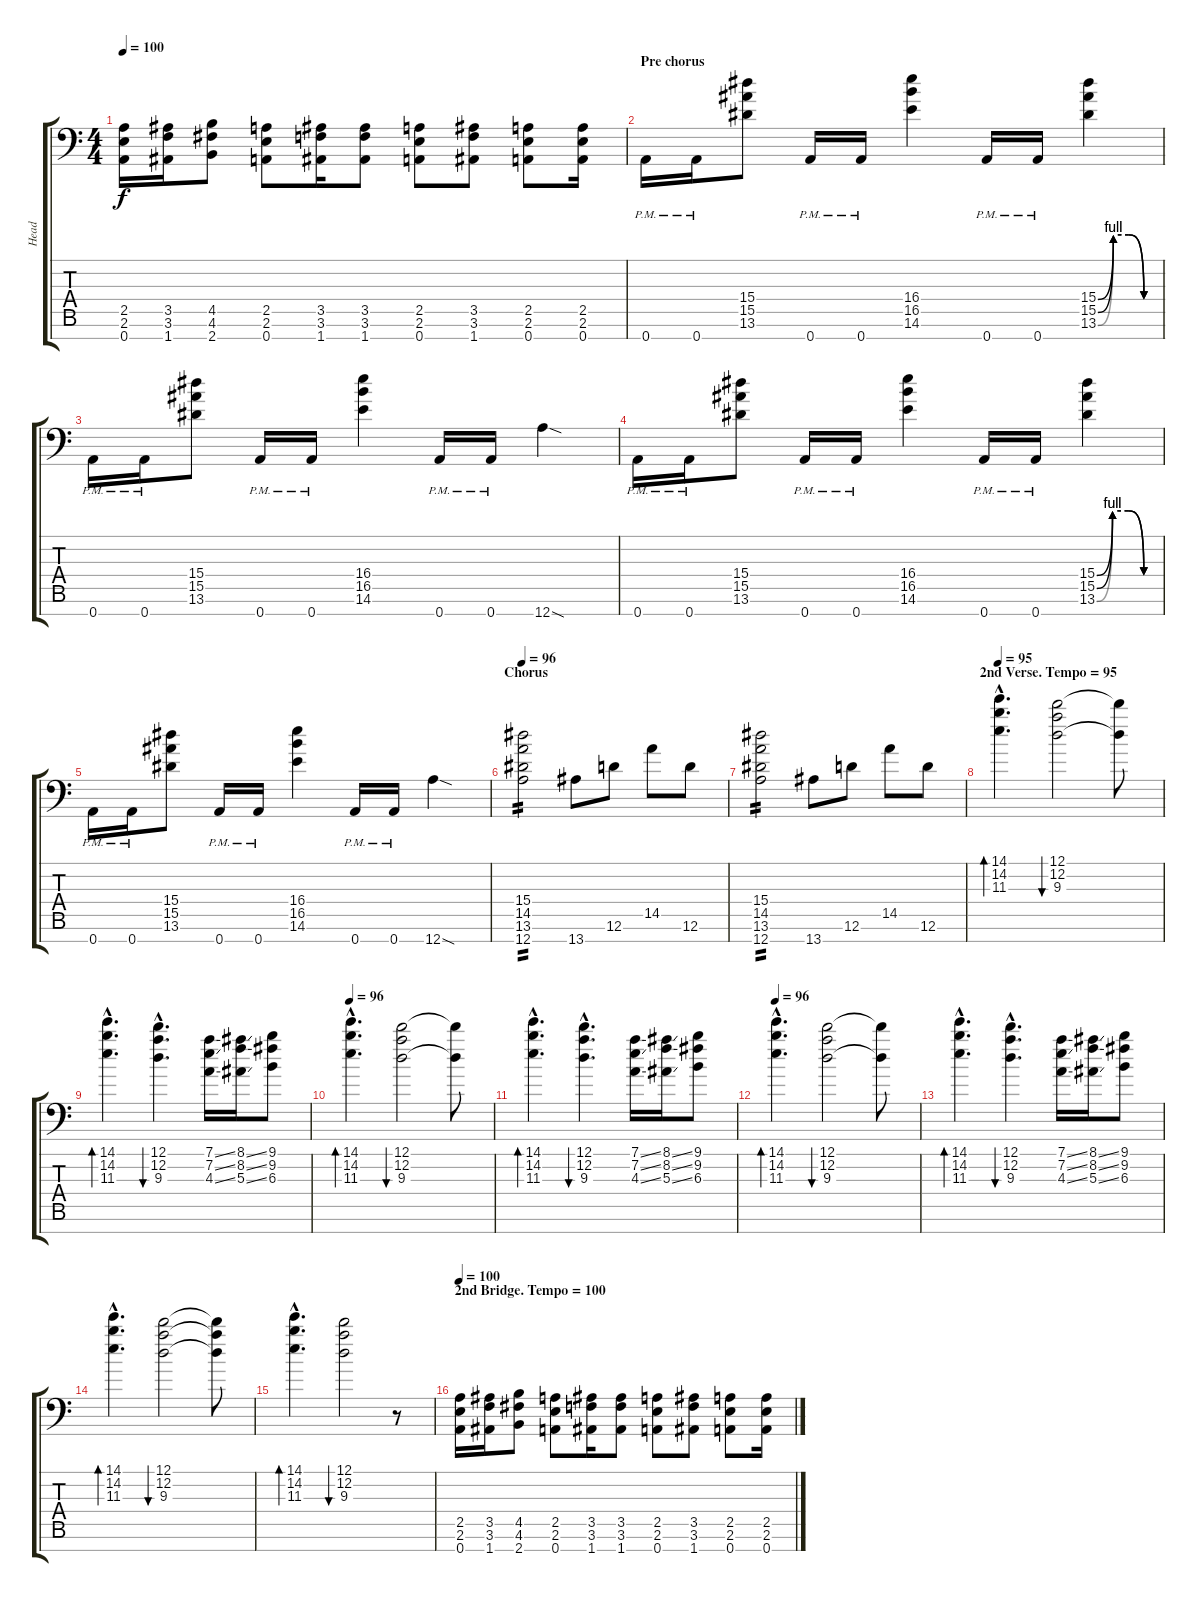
\track ("Head" "Head") {instrument distortionguitar}
\staff {score tabs}
\tuning (D4 A3 F3 C3 G2 D2 A1) {hide}
\ts (4 4)
\tempo 100
\clef f4
\ks c
(2.5 2.6 0.7).16{dy f} (3.5 3.6 1.7).16 (4.5 4.6 2.7).8 (2.5 2.6 0.7).8 (3.5 3.6 1.7).16 (3.5 3.6 1.7).8 (2.5 2.6 0.7).8 (3.5 3.6 1.7).8 (2.5 2.6 0.7).8 (2.5 2.6 0.7).16 |
\section ("" "Pre chorus")
0.7{pm}.16 0.7{pm}.16 (15.4 15.5 13.6).8 0.7{pm}.16 0.7{pm}.16 (16.4 16.5 14.6).4 0.7{pm}.16 0.7{pm}.16 (15.4{be (custom 0 0 15 4 30 4 45 0 60 0)} 15.5{be (custom 0 0 15 4 30 4 45 0 60 0)} 13.6{be (custom 0 0 15 4 30 4 45 0 60 0)}).4 |
0.7{pm}.16 0.7{pm}.16 (15.4 15.5 13.6).8 0.7{pm}.16 0.7{pm}.16 (16.4 16.5 14.6).4 0.7{pm}.16 0.7{pm}.16 12.7{sod}.4 |
0.7{pm}.16 0.7{pm}.16 (15.4 15.5 13.6).8 0.7{pm}.16 0.7{pm}.16 (16.4 16.5 14.6).4 0.7{pm}.16 0.7{pm}.16 (15.4{be (custom 0 0 15 4 30 4 45 0 60 0)} 15.5{be (custom 0 0 15 4 30 4 45 0 60 0)} 13.6{be (custom 0 0 15 4 30 4 45 0 60 0)}).4 |
0.7{pm}.16 0.7{pm}.16 (15.4 15.5 13.6).8 0.7{pm}.16 0.7{pm}.16 (16.4 16.5 14.6).4 0.7{pm}.16 0.7{pm}.16 12.7{sod}.4 |
\section ("" "Chorus")
\tempo 96
(15.4 14.5 13.6 12.7).2{tp 2} 13.7.8 12.6.8 14.5.8 12.6.8 |
(15.4 14.5 13.6 12.7).2{tp 2} 13.7.8 12.6.8 14.5.8 12.6.8 |
\section ("" "2nd Verse. Tempo = 95")
\tempo 96
\tempo 95
(14.1{hac} 14.2{hac} 11.3{hac}).4{d bd 480 instrument overdrivenguitar} (12.1 12.2 9.3).2{bu 480} (12.1{t} 9.3{t}).8 |
(14.1{hac} 14.2{hac} 11.3{hac}).4{d bd 480} (12.1{hac} 12.2{hac} 9.3{hac}).4{d bu 480} (7.1{ss} 7.2{ss} 4.3{ss}).16 (8.1{ss} 8.2{ss} 5.3{ss}).16 (9.1 9.2 6.3).8 |
\tempo 96
(14.1{hac} 14.2{hac} 11.3{hac}).4{d bd 480 instrument overdrivenguitar} (12.1 12.2 9.3).2{bu 480} (12.1{t} 9.3{t}).8 |
(14.1{hac} 14.2{hac} 11.3{hac}).4{d bd 480} (12.1{hac} 12.2{hac} 9.3{hac}).4{d bu 480} (7.1{ss} 7.2{ss} 4.3{ss}).16 (8.1{ss} 8.2{ss} 5.3{ss}).16 (9.1 9.2 6.3).8 |
\tempo 96
(14.1{hac} 14.2{hac} 11.3{hac}).4{d bd 480 instrument overdrivenguitar} (12.1 12.2 9.3).2{bu 480} (12.1{t} 9.3{t}).8 |
(14.1{hac} 14.2{hac} 11.3{hac}).4{d bd 480} (12.1{hac} 12.2{hac} 9.3{hac}).4{d bu 480} (7.1{ss} 7.2{ss} 4.3{ss}).16 (8.1{ss} 8.2{ss} 5.3{ss}).16 (9.1 9.2 6.3).8 |
(14.1{hac} 14.2{hac} 11.3{hac}).4{d bd 480 instrument overdrivenguitar} (12.1 12.2 9.3).2{bu 480} (12.1{t} 12.2{t} 9.3{t}).8 |
(14.1{hac} 14.2{hac} 11.3{hac}).4{d bd 480 instrument overdrivenguitar} (12.1 12.2 9.3).2{bu 480} r.8 |
\section ("" "2nd Bridge. Tempo = 100")
\tempo 100
(2.5 2.6 0.7).16{instrument distortionguitar} (3.5 3.6 1.7).16 (4.5 4.6 2.7).8 (2.5 2.6 0.7).8 (3.5 3.6 1.7).16 (3.5 3.6 1.7).8 (2.5 2.6 0.7).8 (3.5 3.6 1.7).8 (2.5 2.6 0.7).8 (2.5 2.6 0.7).16
